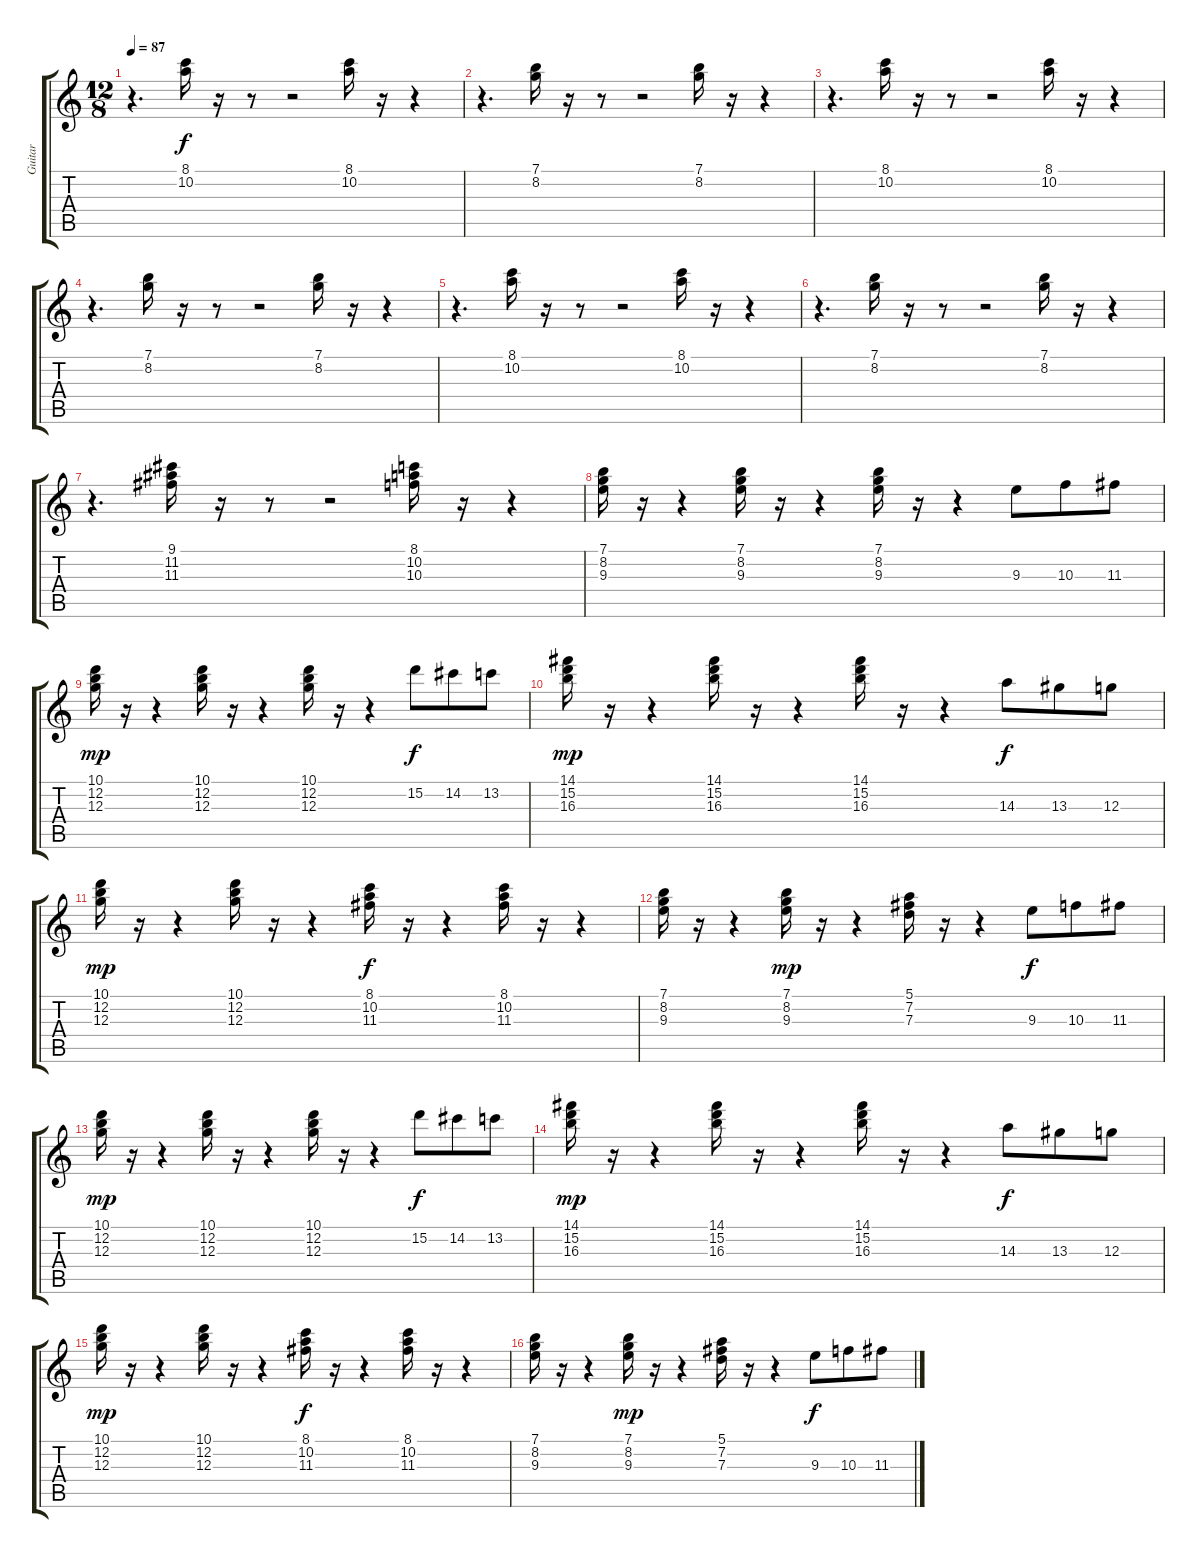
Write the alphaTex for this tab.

\track ("Guitar" "Guitar") {instrument slapbass1}
\staff {score tabs}
\tuning (E4 B3 G3 D3 A2 E2) {hide}
\ts (12 8)
\tempo 87
\clef g2
\ks c
r.4{d dy f instrument slapbass1} (8.1 10.2).16 r.16 r.8 r.2 (8.1 10.2).16 r.16 r.4 |
r.4{d} (7.1 8.2).16 r.16 r.8 r.2 (7.1 8.2).16 r.16 r.4 |
r.4{d} (8.1 10.2).16 r.16 r.8 r.2 (8.1 10.2).16 r.16 r.4 |
r.4{d} (7.1 8.2).16 r.16 r.8 r.2 (7.1 8.2).16 r.16 r.4 |
r.4{d} (8.1 10.2).16 r.16 r.8 r.2 (8.1 10.2).16 r.16 r.4 |
r.4{d} (7.1 8.2).16 r.16 r.8 r.2 (7.1 8.2).16 r.16 r.4 |
r.4{d} (9.1 11.2 11.3).16 r.16 r.8 r.2 (8.1 10.2 10.3).16 r.16 r.4 |
(7.1 8.2 9.3).16 r.16 r.4 (7.1 8.2 9.3).16 r.16 r.4 (7.1 8.2 9.3).16 r.16 r.4 9.3.8 10.3.8 11.3.8 |
(10.1 12.2 12.3).16{dy mp} r.16 r.4 (10.1 12.2 12.3).16 r.16 r.4 (10.1 12.2 12.3).16 r.16 r.4 15.2.8{dy f} 14.2.8 13.2.8 |
(14.1 15.2 16.3).16{dy mp} r.16 r.4 (14.1 15.2 16.3).16 r.16 r.4 (14.1 15.2 16.3).16 r.16 r.4 14.3.8{dy f} 13.3.8 12.3.8 |
(10.1 12.2 12.3).16{dy mp} r.16 r.4 (10.1 12.2 12.3).16 r.16 r.4 (8.1 10.2 11.3).16{dy f} r.16 r.4 (8.1 10.2 11.3).16 r.16 r.4 |
(7.1 8.2 9.3).16 r.16 r.4 (7.1 8.2 9.3).16{dy mp} r.16 r.4 (5.1 7.2 7.3).16 r.16 r.4 9.3.8{dy f} 10.3.8 11.3.8 |
(10.1 12.2 12.3).16{dy mp} r.16 r.4 (10.1 12.2 12.3).16 r.16 r.4 (10.1 12.2 12.3).16 r.16 r.4 15.2.8{dy f} 14.2.8 13.2.8 |
(14.1 15.2 16.3).16{dy mp} r.16 r.4 (14.1 15.2 16.3).16 r.16 r.4 (14.1 15.2 16.3).16 r.16 r.4 14.3.8{dy f} 13.3.8 12.3.8 |
(10.1 12.2 12.3).16{dy mp} r.16 r.4 (10.1 12.2 12.3).16 r.16 r.4 (8.1 10.2 11.3).16{dy f} r.16 r.4 (8.1 10.2 11.3).16 r.16 r.4 |
(7.1 8.2 9.3).16 r.16 r.4 (7.1 8.2 9.3).16{dy mp} r.16 r.4 (5.1 7.2 7.3).16 r.16 r.4 9.3.8{dy f} 10.3.8 11.3.8
